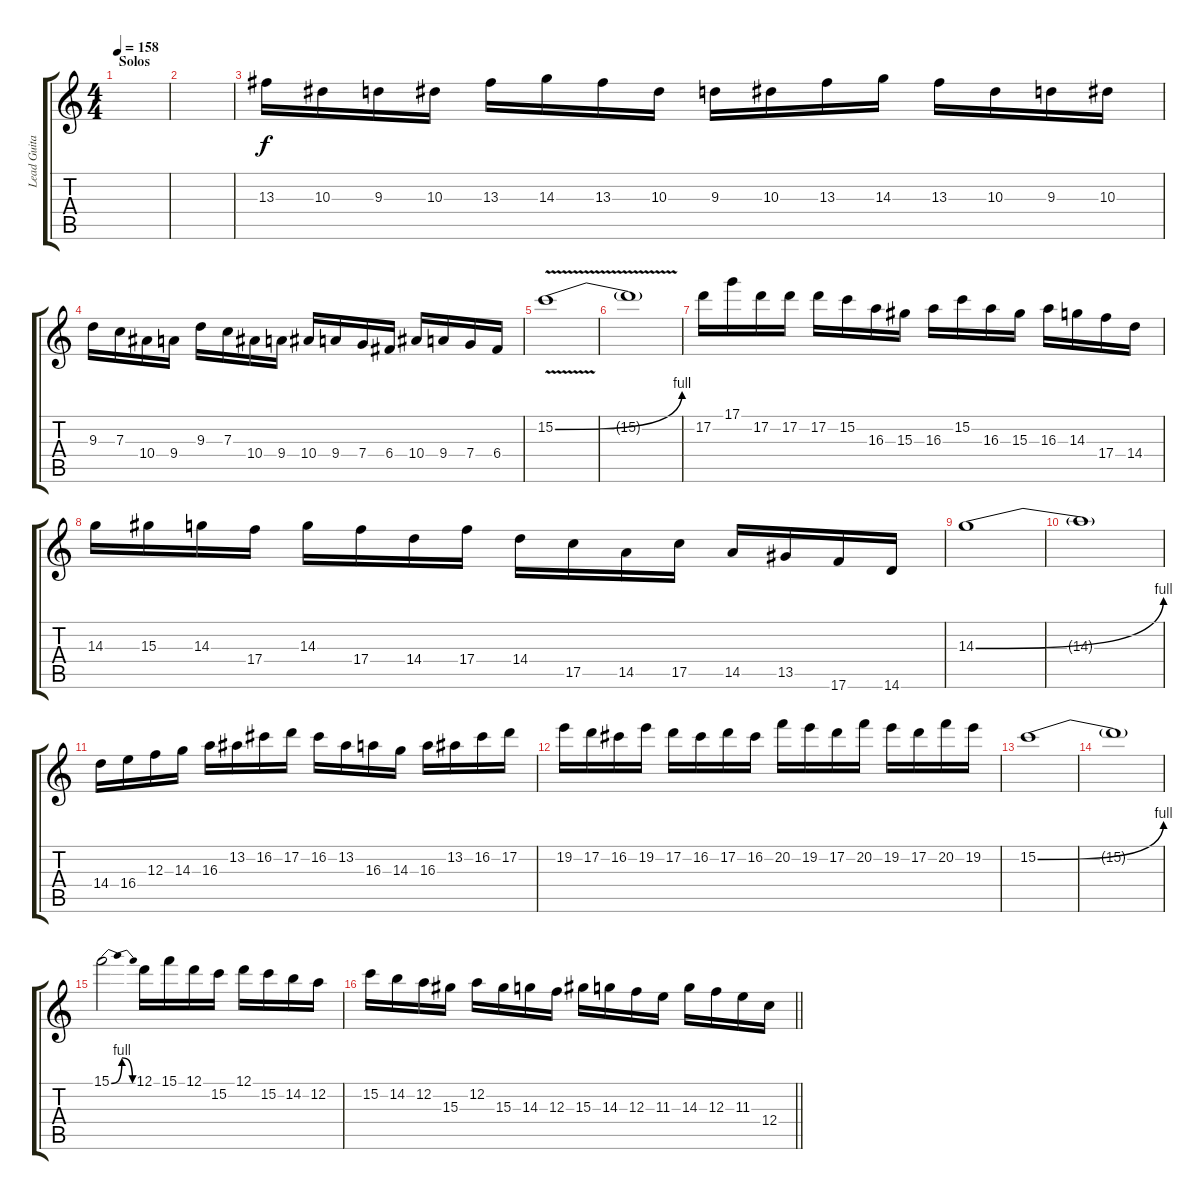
\track ("Lead Guitar" "Lead Guita") {instrument overdrivenguitar}
\staff {score tabs}
\tuning (D4 A3 F3 C3 G2 C2) {hide}
\ts (4 4)
\section ("" "Solos")
\tempo 158
\clef g2
\ks c
|
|
13.3.16{volume 16 balance 12} 10.3.16 9.3.16 10.3.16 13.3.16 14.3.16 13.3.16 10.3.16 9.3.16 10.3.16 13.3.16 14.3.16 13.3.16 10.3.16 9.3.16 10.3.16 |
9.3.16 7.3.16 10.4.16 9.4.16 9.3.16 7.3.16 10.4.16 9.4.16 10.4.16 9.4.16 7.4.16 6.4.16 10.4.16 9.4.16 7.4.16 6.4.16 |
15.2{be (bend 0 0 60 4) v}.1 |
15.2{t}.1 |
17.2.16 17.1.16 17.2.16 17.2.16 17.2.16 15.2.16 16.3.16 15.3.16 16.3.16 15.2.16 16.3.16 15.3.16 16.3.16 14.3.16 17.4.16 14.4.16 |
14.3.16 15.3.16 14.3.16 17.4.16 14.3.16 17.4.16 14.4.16 17.4.16 14.4.16 17.5.16 14.5.16 17.5.16 14.5.16 13.5.16 17.6.16 14.6.16 |
14.3{be (bend 0 0 60 4)}.1 |
14.3{t}.1 |
14.4.16 16.4.16 12.3.16 14.3.16 16.3.16 13.2.16 16.2.16 17.2.16 16.2.16 13.2.16 16.3.16 14.3.16 16.3.16 13.2.16 16.2.16 17.2.16 |
19.2.16 17.2.16 16.2.16 19.2.16 17.2.16 16.2.16 17.2.16 16.2.16 20.2.16 19.2.16 17.2.16 20.2.16 19.2.16 17.2.16 20.2.16 19.2.16 |
15.2{be (bend 0 0 60 4)}.1 |
15.2{t}.1 |
15.1{be (bendrelease 0 0 15 4 45 4 60 0)}.2 12.1.16 15.1.16 12.1.16 15.2.16 12.1.16 15.2.16 14.2.16 12.2.16 |
\barLineRight lightlight
15.2.16 14.2.16 12.2.16 15.3.16 12.2.16 15.3.16 14.3.16 12.3.16 15.3.16 14.3.16 12.3.16 11.3.16 14.3.16 12.3.16 11.3.16 12.4.16
